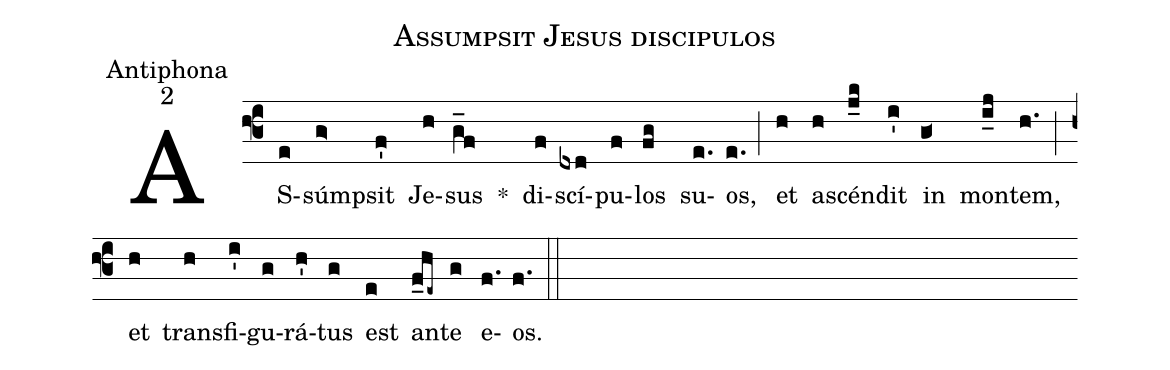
name:Assumpsit Jesus discipulos;
office-part:Antiphona;
mode:2;
%%
(f3) AS(e)súm(g>)psit(f') Je(h)sus(g_f) *() di(f)scí(dxd)pu(f)los(fg) su(e.)os,(e.) (;) et(h) a(h)scén(j_k)dit(i') in(g<) mon(i_j)tem,(h.) (;) et(h) trans(h)fi(i')gu(g)rá(h')tus(g) est(e) an(f_he~)te(g) e(f.)os.(f.) (::)
